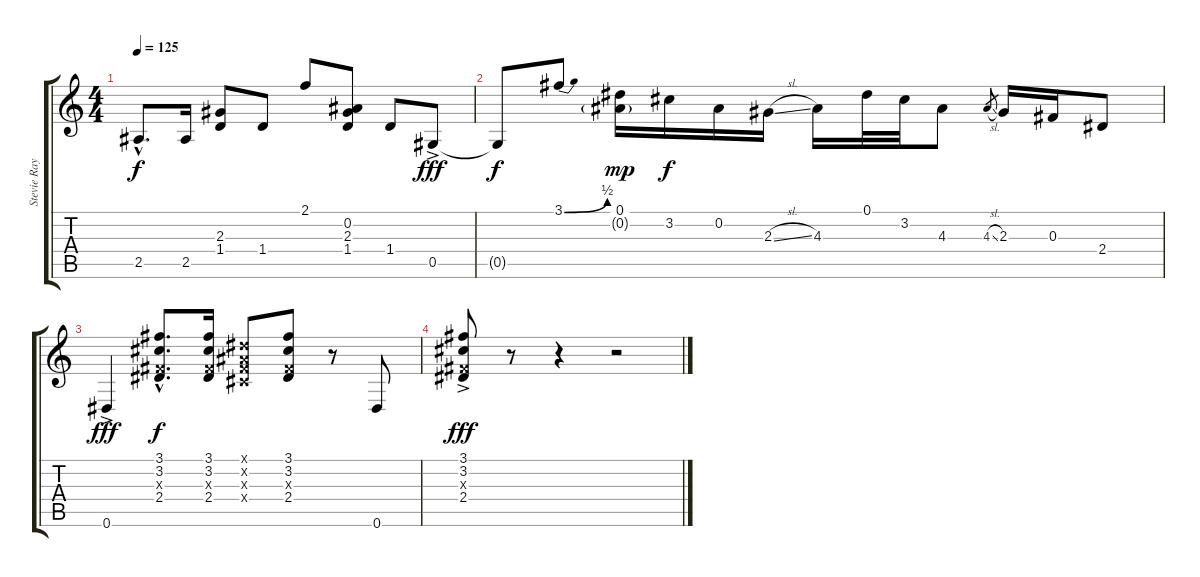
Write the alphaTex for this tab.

\track ("Stevie Ray Vaughan" "Stevie Ray") {instrument overdrivenguitar}
\staff {score tabs}
\tuning (Eb4 Bb3 Gb3 Db3 Ab2 Eb2) {hide}
\ts (4 4)
\tempo 125
\clef g2
\ks c
2.5{hac}.8{d dy f} 2.5.16 (2.3 1.4).8 1.4.8 2.1.8 (0.2 2.3 1.4).8 1.4.8 0.5{ac}.8{dy fff} |
0.5{t}.8{dy f} 3.1{be (bend 0 0 60 2)}.8 (0.1 0.2{g}).16{dy mp} 3.2.16{dy f} 0.2.16 2.3{sl}.16 4.3.16 0.1.32 3.2.32 4.3.8 4.3{sl}.8{gr} 2.3.16 0.3.16 2.4.8 |
0.6{ac}.4{dy fff} (3.1{hac} 3.2{hac} 0.3{hac x} 2.4{hac}).8{d dy f} (3.1 3.2 0.3{x} 2.4).16 (0.1{x} 0.2{x} 0.3{x} 0.4{x}).8 (3.1 3.2 0.3{x} 2.4).8 r.8 0.6.8 |
(3.1{ac} 3.2{ac} 0.3{ac x} 2.4{ac}).8{dy fff} r.8 r.4 r.2
